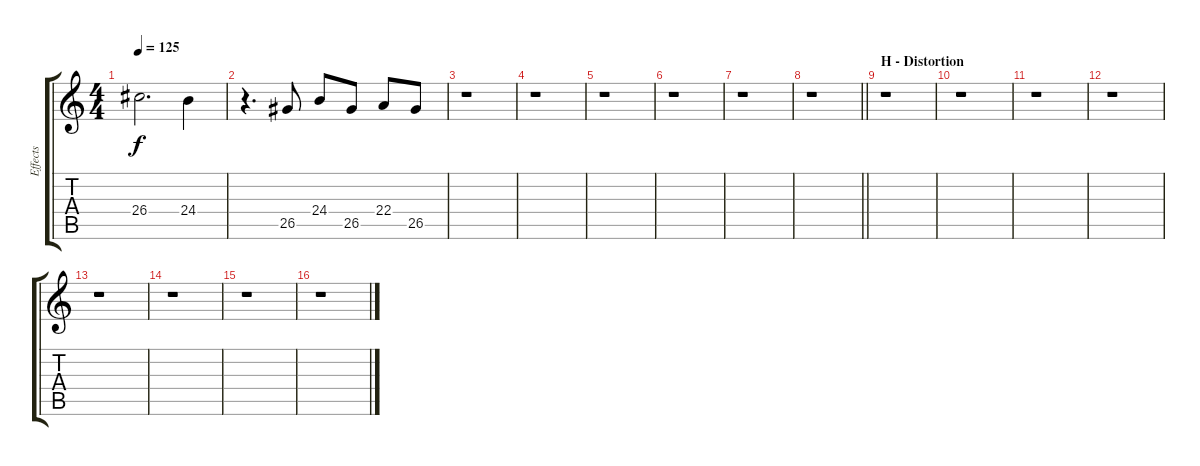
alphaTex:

\track ("Effects" "Effects") {instrument musicbox}
\staff {score tabs}
\tuning (Db4 Ab3 E3 B2 Gb2 B1) {hide}
\ts (4 4)
\tempo 125
\clef g2
\ks c
26.4{t}.2{d dy f} 24.4.4 |
r.4{d} 26.5.8 24.4.8 26.5.8 22.4.8 26.5.8 |
r.1 |
r.1 |
r.1 |
r.1 |
r.1 |
\barLineRight lightlight
r.1 |
\section ("" "H - Distortion ")
r.1 |
r.1 |
r.1 |
r.1 |
r.1 |
r.1 |
r.1 |
r.1
